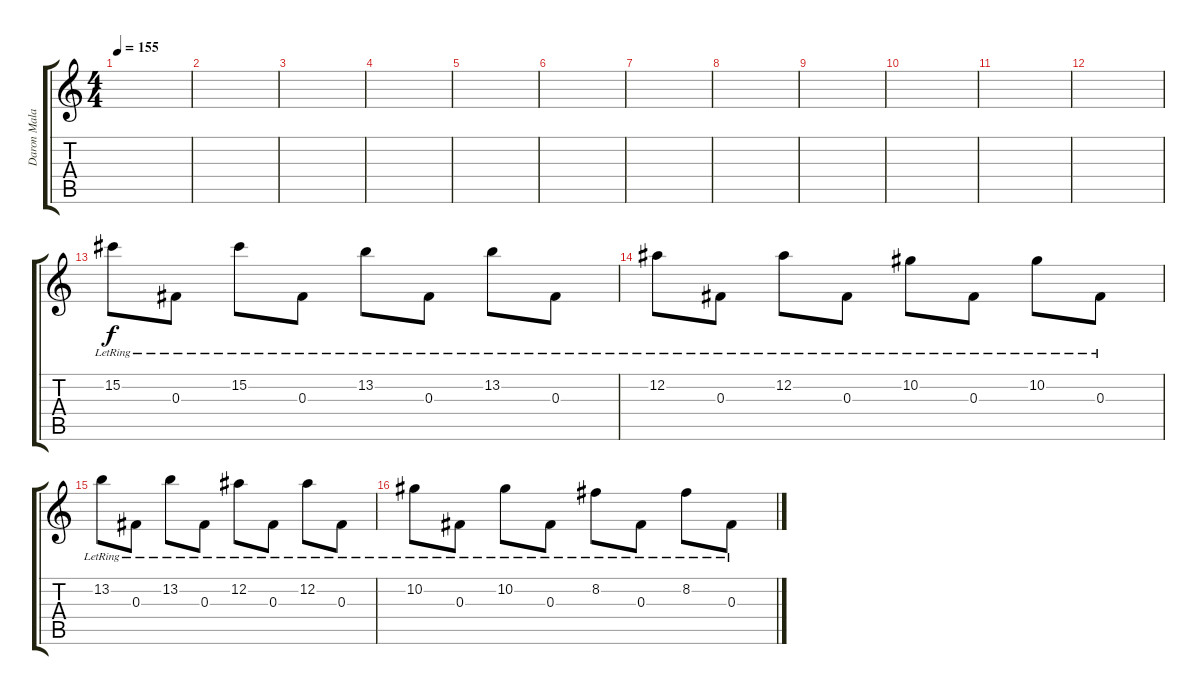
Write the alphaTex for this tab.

\track ("Daron Malakian Acoustic Guitar" "Daron Mala") {instrument acousticguitarsteel}
\staff {score tabs}
\tuning (Eb4 Bb3 Gb3 Db3 Ab2 Db2) {hide}
\ts (4 4)
\tempo 155
\clef g2
\ks c
|
|
|
|
|
|
|
|
|
|
|
|
15.2{lr}.8 0.3{lr}.8 15.2{lr}.8 0.3{lr}.8 13.2{lr}.8 0.3{lr}.8 13.2{lr}.8 0.3{lr}.8 |
12.2{lr}.8 0.3{lr}.8 12.2{lr}.8 0.3{lr}.8 10.2{lr}.8 0.3{lr}.8 10.2{lr}.8 0.3{lr}.8 |
13.2{lr}.8 0.3{lr}.8 13.2{lr}.8 0.3{lr}.8 12.2{lr}.8 0.3{lr}.8 12.2{lr}.8 0.3{lr}.8 |
10.2{lr}.8 0.3{lr}.8 10.2{lr}.8 0.3{lr}.8 8.2{lr}.8 0.3{lr}.8 8.2{lr}.8 0.3{lr}.8
